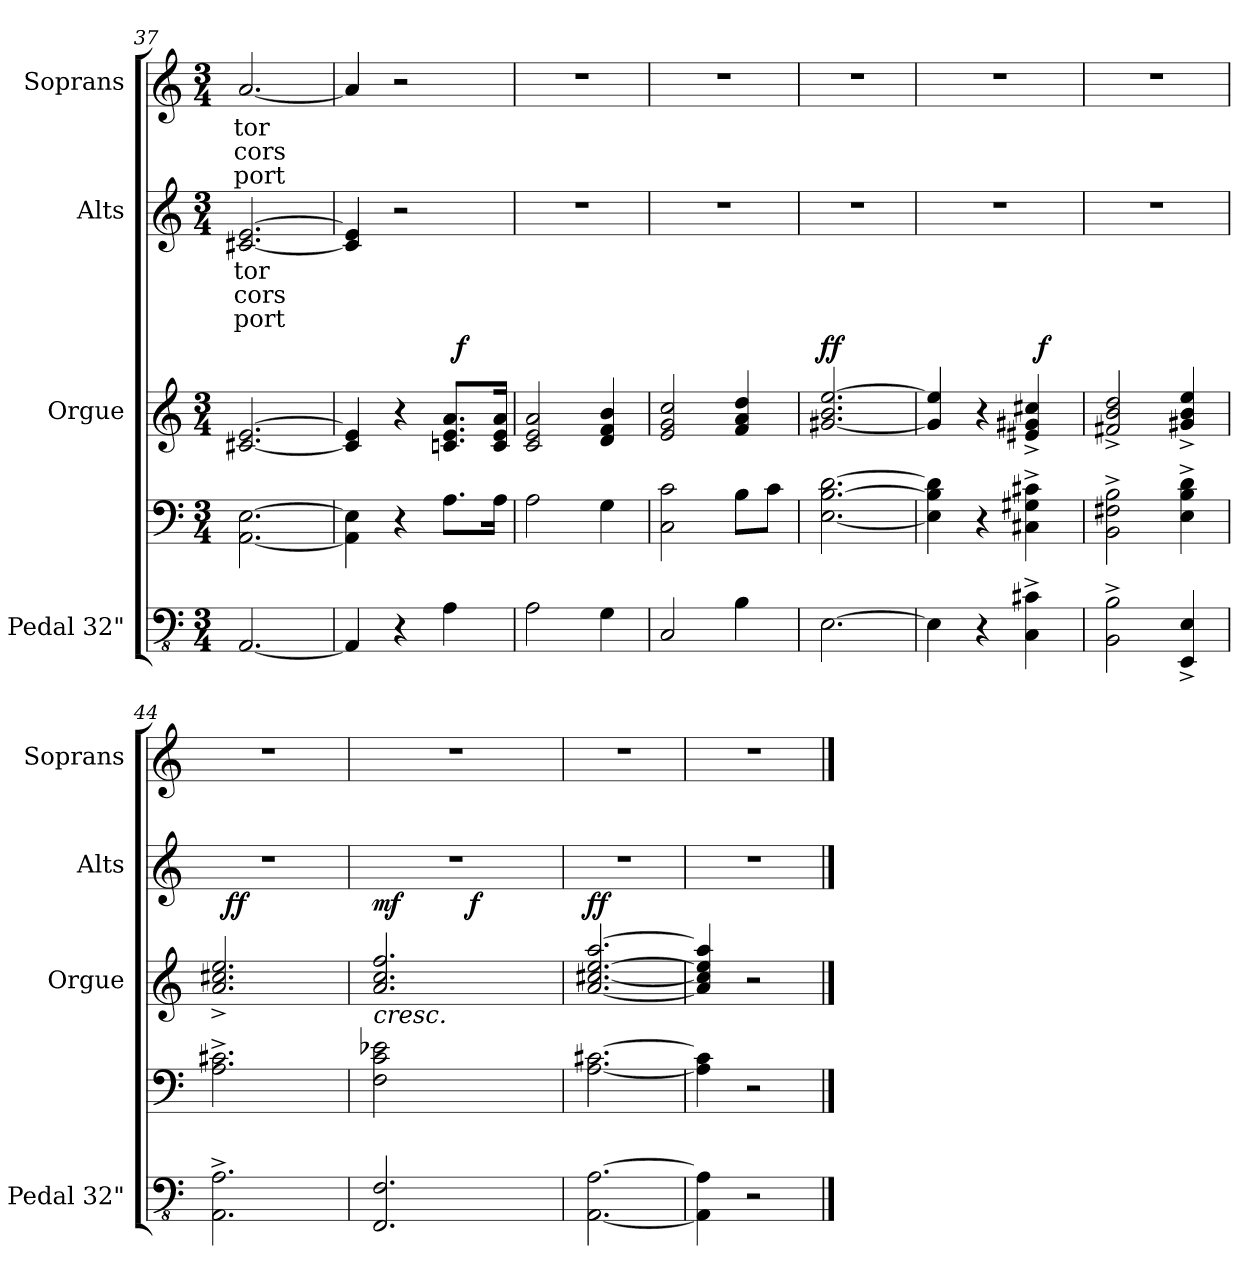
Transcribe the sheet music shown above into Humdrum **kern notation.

**kern	**kern	**kern	**dynam	**kern	**text	**text	**text	**kern	**text	**text	**text
*part5	*part4	*part3	*part3	*part2	*part2	*part2	*part2	*part1	*part1	*part1	*part1
*staff5	*staff4	*staff3	*staff3	*staff2	*staff2	*staff2	*staff2	*staff1	*staff1	*staff1	*staff1
*I"Pedal 32"	*	*I"Orgue	*	*I"Alts	*	*	*	*I"Soprans	*	*	*
*I'Pedal 32"	*	*I'Orgue	*	*I'Alts	*	*	*	*I'Soprans	*	*	*
*clefFv4	*clefF4	*clefG2	*	*clefG2	*	*	*	*clefG2	*	*	*
*k[]	*k[]	*k[]	*	*k[]	*	*	*	*k[]	*	*	*
*C:	*C:	*C:	*	*C:	*	*	*	*C:	*	*	*
*M3/4	*M3/4	*M3/4	*	*M3/4	*	*	*	*M3/4	*	*	*
=37	=37	=37	=37	=37	=37	=37	=37	=37	=37	=37	=37
[2.AAA/	[2.AA\ [2.E\	[2.c#X/ [2.e/	.	[2.c#X/ [2.e/	tor	cors	port	[2.a/	tor	cors	port
=38	=38	=38	=38	=38	=38	=38	=38	=38	=38	=38	=38
*	*	*^	*	*	*	*	*	*	*	*	*
4AAA/]	4AA\] 4E\]	4c#/] 4e/]	2ryy	.	4c#/] 4e/]	.	.	.	4a/]	.	.	.
4r	4r	4r	.	.	2r	.	.	.	2r	.	.	.
4AA\	8.A\L	8.cn/ 8.e/ 8.a/L	32ryy	.	.	.	.	.	.	.	.	.
!	!	!	!	!LO:DY:a	!	!	!	!	!	!	!	!
.	.	.	8..ryy	f	.	.	.	.	.	.	.	.
.	16A\Jk	16c/ 16e/ 16a/Jk	.	.	.	.	.	.	.	.	.	.
*	*	*v	*v	*	*	*	*	*	*	*	*	*
=39	=39	=39	=39	=39	=39	=39	=39	=39	=39	=39	=39
2AA\	2A\	2c/ 2e/ 2a/	.	2.r	.	.	.	2.r	.	.	.
4GG\	4G\	4d/ 4f/ 4b/	.	.	.	.	.	.	.	.	.
=40	=40	=40	=40	=40	=40	=40	=40	=40	=40	=40	=40
2CC/	2C\ 2c\	2e/ 2g/ 2cc/	.	2.r	.	.	.	2.r	.	.	.
4BB\	8B\L	4f/ 4a/ 4dd/	.	.	.	.	.	.	.	.	.
.	8c\J	.	.	.	.	.	.	.	.	.	.
!!LO:LB:g=z
=41	=41	=41	=41	=41	=41	=41	=41	=41	=41	=41	=41
!	!	!	!LO:DY:a	!	!	!	!	!	!	!	!
[2.EE\	[2.E\ [2.B\ [2.d\	[2.g#X/ 2.b/ [2.ee/	ff	2.r	.	.	.	2.r	.	.	.
=42	=42	=42	=42	=42	=42	=42	=42	=42	=42	=42	=42
*	*	*^	*	*	*	*	*	*	*	*	*
4EE\]	4E\] 4B\] 4d\]	4g#/] 4ee/]	2ryy	.	2.r	.	.	.	2.r	.	.	.
4r	4r	4r	.	.	.	.	.	.	.	.	.	.
4CC\^> 4C#X\^>	4C#X\^> 4G#X\^> 4c#X\^>	4e#X/^> 4g#X/^> 4cc#X/^>	32ryy	.	.	.	.	.	.	.	.	.
!	!	!	!	!LO:DY:a	!	!	!	!	!	!	!	!
.	.	.	8..ryy	f	.	.	.	.	.	.	.	.
*	*	*v	*v	*	*	*	*	*	*	*	*	*
=43	=43	=43	=43	=43	=43	=43	=43	=43	=43	=43	=43
2BBB\^> 2BB\^>	2BB\^> 2F#X\^> 2B\^>	2f#X/^> 2b/^> 2dd/^>	.	2.r	.	.	.	2.r	.	.	.
4EEE/^< 4EE/^<	4E\^> 4B\^> 4d\^>	4g#X/^< 4b/^< 4ee/^<	.	.	.	.	.	.	.	.	.
=44	=44	=44	=44	=44	=44	=44	=44	=44	=44	=44	=44
*	*	*^	*	*	*	*	*	*	*	*	*
2.AAA\^> 2.AA\^>	2.A\^> 2.c#X\^>	2.a/^> 2.cc#X/^> 2.ee/^>	32ryy	.	2.r	.	.	.	2.r	.	.	.
!	!	!	!	!LO:DY:a	!	!	!	!	!	!	!	!
.	.	.	2ryy	ff	.	.	.	.	.	.	.	.
.	.	.	8..ryy	.	.	.	.	.	.	.	.	.
=45	=45	=45	=45	=45	=45	=45	=45	=45	=45	=45	=45	=45
!	!	!	!	!LO:HP:b	!	!	!	!	!	!	!	!
!	!	!	!	!LO:DY:n=1:a	!	!	!	!	!	!	!	!
2.FFF/ 2.FF/	2F\ 2c\ 2e-X\	2.a/ 2.cc/ 2.ff/	4ryy	< mf	2.r	.	.	.	2.r	.	.	.
.	.	.	8ryy	.	.	.	.	.	.	.	.	.
.	.	.	32ryy	.	.	.	.	.	.	.	.	.
!	!	!	!	!LO:DY:n=2:a	!	!	!	!	!	!	!	!
.	.	.	4ryy	f	.	.	.	.	.	.	.	.
.	4ryy	.	.	.	.	.	.	.	.	.	.	.
.	.	.	16.ryy	.	.	.	.	.	.	.	.	.
.	.	.	.	[	.	.	.	.	.	.	.	.
=46	=46	=46	=46	=46	=46	=46	=46	=46	=46	=46	=46	=46
!	!	!	!	!LO:DY:a	!	!	!	!	!	!	!	!
*	*	*v	*v	*	*	*	*	*	*	*	*	*
[2.AAA\ [2.AA\	[2.A\ [2.c#X\	[2.a/ [2.cc#X/ [2.ee/ [2.aa/	ff	2.r	.	.	.	2.r	.	.	.
=47	=47	=47	=47	=47	=47	=47	=47	=47	=47	=47	=47
4AAA\] 4AA\]	4A\] 4c#\]	4a/] 4cc#/] 4ee/] 4aa/]	.	2.r	.	.	.	2.r	.	.	.
2r	2r	2r	.	.	.	.	.	.	.	.	.
==	==	==	==	==	==	==	==	==	==	==	==
*-	*-	*-	*-	*-	*-	*-	*-	*-	*-	*-	*-
